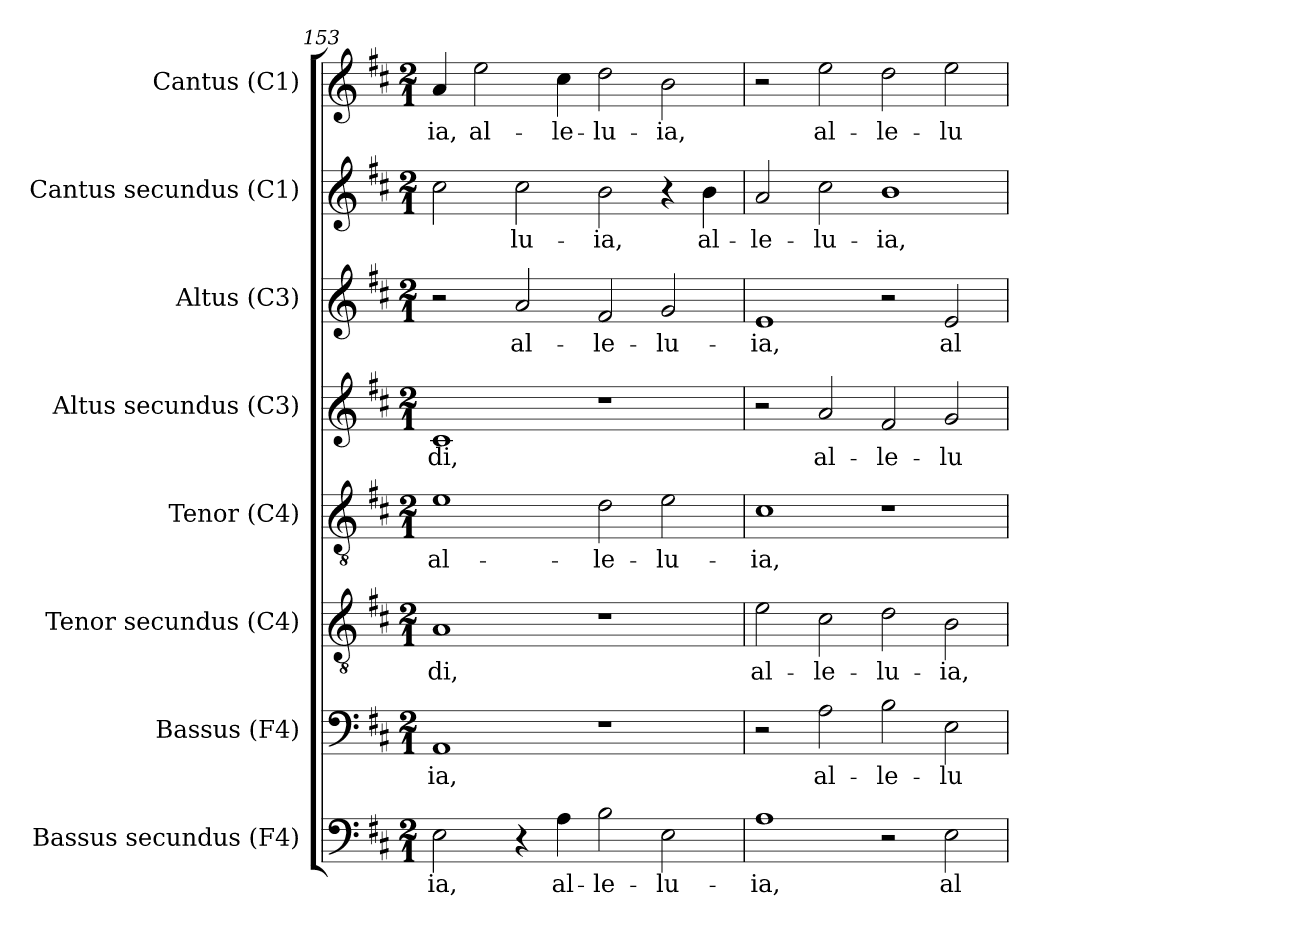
**kern	**text	**kern	**text	**kern	**text	**kern	**text	**kern	**text	**kern	**text	**kern	**text	**kern	**text
*part8	*part8	*part7	*part7	*part6	*part6	*part5	*part5	*part4	*part4	*part3	*part3	*part2	*part2	*part1	*part1
*staff8	*staff8	*staff7	*staff7	*staff6	*staff6	*staff5	*staff5	*staff4	*staff4	*staff3	*staff3	*staff2	*staff2	*staff1	*staff1
*I"Bassus secundus (F4)	*	*I"Bassus (F4)	*	*I"Tenor secundus (C4)	*	*I"Tenor (C4)	*	*I"Altus secundus (C3)	*	*I"Altus (C3)	*	*I"Cantus secundus (C1)	*	*I"Cantus (C1)	*
*I'B2	*	*I'B.	*	*I'T2	*	*I'T.	*	*I'A2	*	*I'A.	*	*I'C2	*	*I'C.	*
*clefF4	*	*clefF4	*	*clefGv2	*	*clefGv2	*	*clefG2	*	*clefG2	*	*clefG2	*	*clefG2	*
*	*	*	*	*	*	*ITrd7c12	*	*	*	*	*	*	*	*	*
*k[f#c#]	*	*k[f#c#]	*	*k[f#c#]	*	*k[f#c#]	*	*k[f#c#]	*	*k[f#c#]	*	*k[f#c#]	*	*k[f#c#]	*
*D:	*	*D:	*	*D:	*	*D:	*	*D:	*	*D:	*	*D:	*	*D:	*
*M2/1	*	*M2/1	*	*M2/1	*	*M2/1	*	*M2/1	*	*M2/1	*	*M2/1	*	*M2/1	*
=153	=153	=153	=153	=153	=153	=153	=153	=153	=153	=153	=153	=153	=153	=153	=153
!	!LO:LY:b:color=#000000	!	!	!	!	!	!	!	!	!	!	!	!	!	!
!	!	!	!LO:LY:b:color=#000000	!	!	!	!	!	!	!	!	!	!	!	!
!	!	!	!	!	!LO:LY:b:color=#000000	!	!	!	!	!	!	!	!	!	!
!	!	!	!	!	!	!	!LO:LY:b:color=#000000	!	!	!	!	!	!	!	!
!	!	!	!	!	!	!	!	!	!LO:LY:b:color=#000000	!	!	!	!	!	!
!	!	!	!	!	!	!	!	!	!	!	!	!	!	!	!LO:LY:b:color=#000000
2Ei\	-ia,	1AAi	-ia,	1Ai	-di,	1Ei	al-	1c#i	-di,	2r	.	2cc#i\	.	4ai/	-ia,
!	!	!	!	!	!	!	!	!	!	!	!	!	!	!	!LO:LY:b:color=#000000
.	.	.	.	.	.	.	.	.	.	.	.	.	.	2eei\	al-
!	!	!	!	!	!	!	!	!	!	!	!LO:LY:b:color=#000000	!	!	!	!
!	!	!	!	!	!	!	!	!	!	!	!	!	!LO:LY:b:color=#000000	!	!
4r	.	.	.	.	.	.	.	.	.	2ai/	al-	2cc#i\	-lu-	.	.
!	!LO:LY:b:color=#000000	!	!	!	!	!	!	!	!	!	!	!	!	!	!
!	!	!	!	!	!	!	!	!	!	!	!	!	!	!	!LO:LY:b:color=#000000
4Ai\	al-	.	.	.	.	.	.	.	.	.	.	.	.	4cc#i\	-le-
!	!LO:LY:b:color=#000000	!	!	!	!	!	!	!	!	!	!	!	!	!	!
!	!	!	!	!	!	!	!LO:LY:b:color=#000000	!	!	!	!	!	!	!	!
!	!	!	!	!	!	!	!	!	!	!	!LO:LY:b:color=#000000	!	!	!	!
!	!	!	!	!	!	!	!	!	!	!	!	!	!LO:LY:b:color=#000000	!	!
!	!	!	!	!	!	!	!	!	!	!	!	!	!	!	!LO:LY:b:color=#000000
2Bi\	-le-	1r	.	1r	.	2Di\	-le-	1r	.	2f#i/	-le-	2bi\	-ia,	2ddi\	-lu-
!	!LO:LY:b:color=#000000	!	!	!	!	!	!	!	!	!	!	!	!	!	!
!	!	!	!	!	!	!	!LO:LY:b:color=#000000	!	!	!	!	!	!	!	!
!	!	!	!	!	!	!	!	!	!	!	!LO:LY:b:color=#000000	!	!	!	!
!	!	!	!	!	!	!	!	!	!	!	!	!	!	!	!LO:LY:b:color=#000000
2Ei\	-lu-	.	.	.	.	2Ei\	-lu-	.	.	2gi/	-lu-	4r	.	2bi\	-ia,
!	!	!	!	!	!	!	!	!	!	!	!	!	!LO:LY:b:color=#000000	!	!
.	.	.	.	.	.	.	.	.	.	.	.	4bi\	al-	.	.
=154	=154	=154	=154	=154	=154	=154	=154	=154	=154	=154	=154	=154	=154	=154	=154
!	!LO:LY:b:color=#000000	!	!	!	!	!	!	!	!	!	!	!	!	!	!
!	!	!	!	!	!LO:LY:b:color=#000000	!	!	!	!	!	!	!	!	!	!
!	!	!	!	!	!	!	!LO:LY:b:color=#000000	!	!	!	!	!	!	!	!
!	!	!	!	!	!	!	!	!	!	!	!LO:LY:b:color=#000000	!	!	!	!
!	!	!	!	!	!	!	!	!	!	!	!	!	!LO:LY:b:color=#000000	!	!
1Ai	-ia,	2r	.	2ei\	al-	1C#i	-ia,	2r	.	1ei	-ia,	2ai/	-le-	2r	.
!	!	!	!LO:LY:b:color=#000000	!	!	!	!	!	!	!	!	!	!	!	!
!	!	!	!	!	!LO:LY:b:color=#000000	!	!	!	!	!	!	!	!	!	!
!	!	!	!	!	!	!	!	!	!LO:LY:b:color=#000000	!	!	!	!	!	!
!	!	!	!	!	!	!	!	!	!	!	!	!	!LO:LY:b:color=#000000	!	!
!	!	!	!	!	!	!	!	!	!	!	!	!	!	!	!LO:LY:b:color=#000000
.	.	2Ai\	al-	2c#i\	-le-	.	.	2ai/	al-	.	.	2cc#i\	-lu-	2eei\	al-
!	!	!	!LO:LY:b:color=#000000	!	!	!	!	!	!	!	!	!	!	!	!
!	!	!	!	!	!LO:LY:b:color=#000000	!	!	!	!	!	!	!	!	!	!
!	!	!	!	!	!	!	!	!	!LO:LY:b:color=#000000	!	!	!	!	!	!
!	!	!	!	!	!	!	!	!	!	!	!	!	!LO:LY:b:color=#000000	!	!
!	!	!	!	!	!	!	!	!	!	!	!	!	!	!	!LO:LY:b:color=#000000
2r	.	2Bi\	-le-	2di\	-lu-	1r	.	2f#i/	-le-	2r	.	1bi	-ia,	2ddi\	-le-
!	!LO:LY:b:color=#000000	!	!	!	!	!	!	!	!	!	!	!	!	!	!
!	!	!	!LO:LY:b:color=#000000	!	!	!	!	!	!	!	!	!	!	!	!
!	!	!	!	!	!LO:LY:b:color=#000000	!	!	!	!	!	!	!	!	!	!
!	!	!	!	!	!	!	!	!	!LO:LY:b:color=#000000	!	!	!	!	!	!
!	!	!	!	!	!	!	!	!	!	!	!LO:LY:b:color=#000000	!	!	!	!
!	!	!	!	!	!	!	!	!	!	!	!	!	!	!	!LO:LY:b:color=#000000
2Ei\	al-	2Ei\	-lu-	2Bi\	-ia,	.	.	2gi/	-lu-	2ei/	al-	.	.	2eei\	-lu-
=	=	=	=	=	=	=	=	=	=	=	=	=	=	=	=
*-	*-	*-	*-	*-	*-	*-	*-	*-	*-	*-	*-	*-	*-	*-	*-
